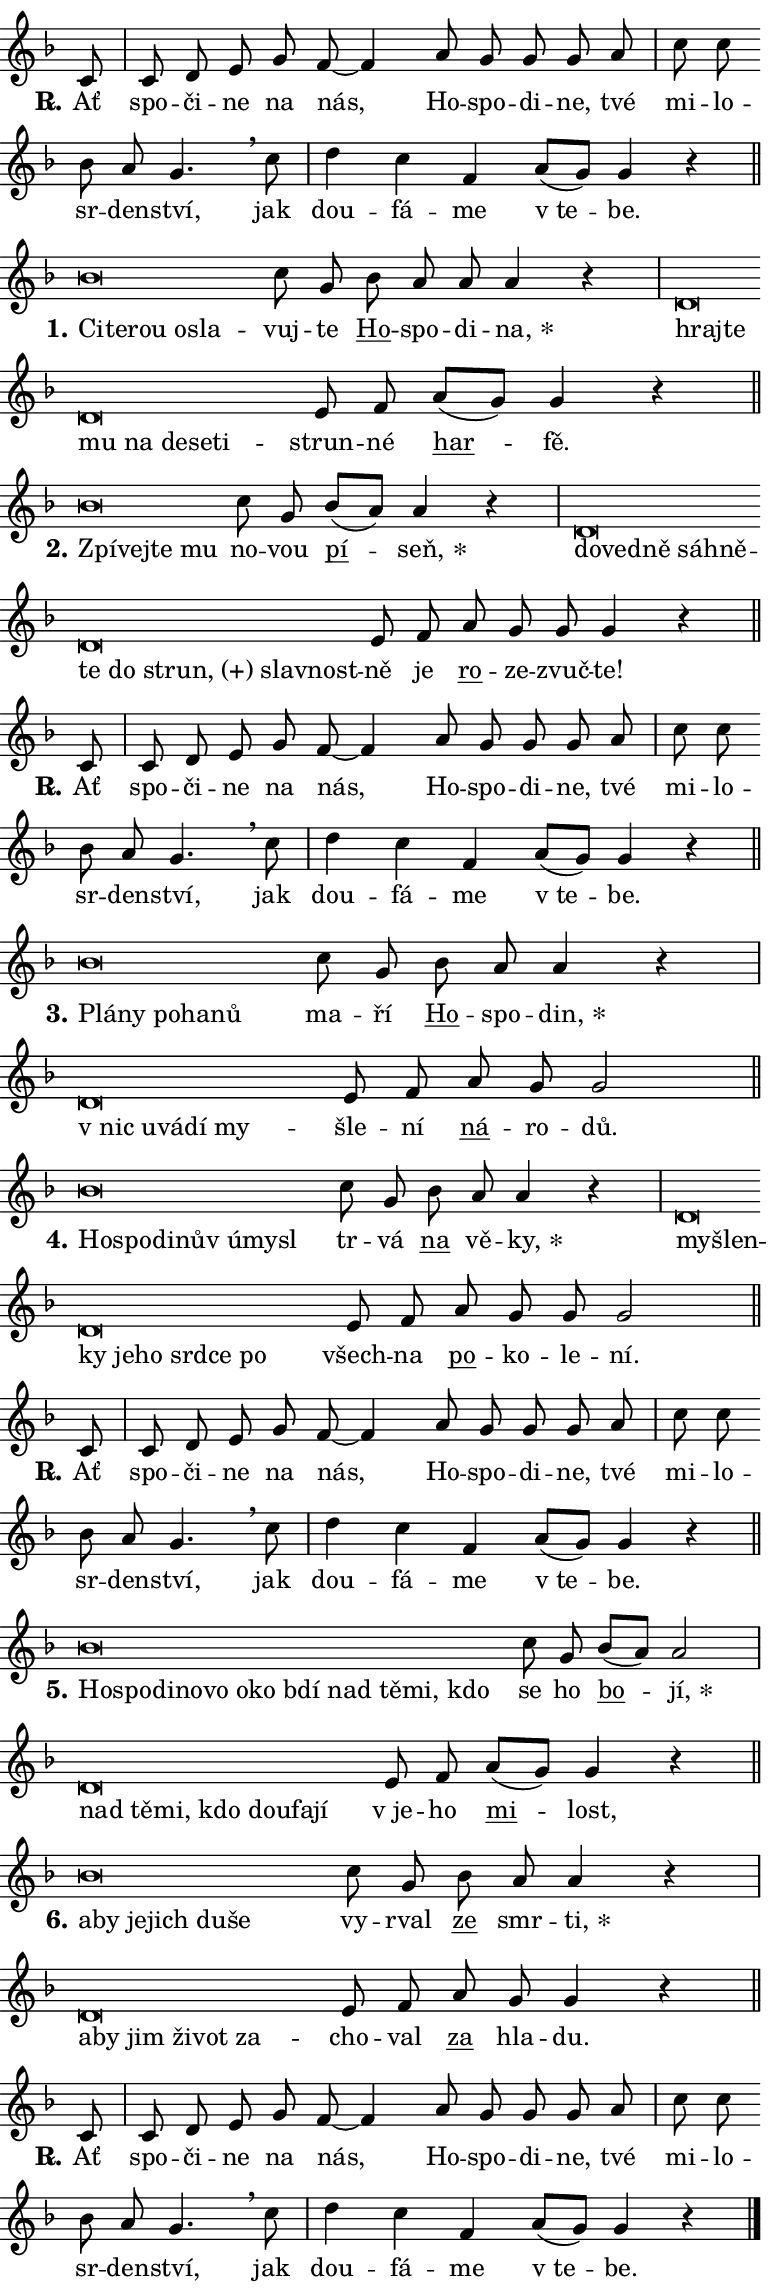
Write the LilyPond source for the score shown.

\version "2.24.0"
\header { tagline = "" }
\paper {
  indent = 0\cm
  top-margin = 0\cm
  right-margin = 0.13\cm % to fit lyric hyphens
  bottom-margin = 0\cm
  left-margin = 0\cm
  paper-width = 13\cm
  page-breaking = #ly:one-page-breaking
  system-system-spacing.basic-distance = #11
  score-system-spacing.basic-distance = #11
  ragged-last = ##f
}


%% Author: Thomas Morley
%% https://lists.gnu.org/archive/html/lilypond-user/2020-05/msg00002.html
#(define (line-position grob)
"Returns position of @var[grob} in current system:
   @code{'start}, if at first time-step
   @code{'end}, if at last time-step
   @code{'middle} otherwise
"
  (let* ((col (ly:item-get-column grob))
         (ln (ly:grob-object col 'left-neighbor))
         (rn (ly:grob-object col 'right-neighbor))
         (col-to-check-left (if (ly:grob? ln) ln col))
         (col-to-check-right (if (ly:grob? rn) rn col))
         (break-dir-left
           (and
             (ly:grob-property col-to-check-left 'non-musical #f)
             (ly:item-break-dir col-to-check-left)))
         (break-dir-right
           (and
             (ly:grob-property col-to-check-right 'non-musical #f)
             (ly:item-break-dir col-to-check-right))))
        (cond ((eqv? 1 break-dir-left) 'start)
              ((eqv? -1 break-dir-right) 'end)
              (else 'middle))))

#(define (tranparent-at-line-position vctor)
  (lambda (grob)
  "Relying on @code{line-position} select the relevant enry from @var{vctor}.
Used to determine transparency,"
    (case (line-position grob)
      ((end) (not (vector-ref vctor 0)))
      ((middle) (not (vector-ref vctor 1)))
      ((start) (not (vector-ref vctor 2))))))

noteHeadBreakVisibility =
#(define-music-function (break-visibility)(vector?)
"Makes @code{NoteHead}s transparent relying on @var{break-visibility}"
#{
  \override NoteHead.transparent =
    #(tranparent-at-line-position break-visibility)
#})

#(define delete-ledgers-for-transparent-note-heads
  (lambda (grob)
    "Reads whether a @code{NoteHead} is transparent.
If so this @code{NoteHead} is removed from @code{'note-heads} from
@var{grob}, which is supposed to be @code{LedgerLineSpanner}.
As a result ledgers are not printed for this @code{NoteHead}"
    (let* ((nhds-array (ly:grob-object grob 'note-heads))
           (nhds-list
             (if (ly:grob-array? nhds-array)
                 (ly:grob-array->list nhds-array)
                 '()))
           ;; Relies on the transparent-property being done before
           ;; Staff.LedgerLineSpanner.after-line-breaking is executed.
           ;; This is fragile ...
           (to-keep
             (remove
               (lambda (nhd)
                 (ly:grob-property nhd 'transparent #f))
               nhds-list)))
      ;; TODO find a better method to iterate over grob-arrays, similiar
      ;; to filter/remove etc for lists
      ;; For now rebuilt from scratch
      (set! (ly:grob-object grob 'note-heads)  '())
      (for-each
        (lambda (nhd)
          (ly:pointer-group-interface::add-grob grob 'note-heads nhd))
        to-keep))))

squashNotes = {
  \override NoteHead.X-extent = #'(-0.2 . 0.2)
  \override NoteHead.Y-extent = #'(-0.75 . 0)
  \override NoteHead.stencil =
    #(lambda (grob)
       (let ((pos (ly:grob-property grob 'staff-position)))
         (begin
           (if (< pos -7) (display "ERROR: Lower brevis then expected\n") (display ""))
           (if (<= pos -6) ly:text-interface::print ly:note-head::print))))
}
unSquashNotes = {
  \revert NoteHead.X-extent
  \revert NoteHead.Y-extent
  \revert NoteHead.stencil
}

hideNotes = \noteHeadBreakVisibility #begin-of-line-visible
unHideNotes = \noteHeadBreakVisibility #all-visible

% work-around for resetting accidentals
% https://lilypond.org/doc/v2.23/Documentation/notation/displaying-rhythms#unmetered-music
cadenzaMeasure = {
  \cadenzaOff
  \partial 1024 s1024
  \cadenzaOn
}

#(define-markup-command (accent layout props text) (markup?)
  "Underline accented syllable"
  (interpret-markup layout props
    #{\markup \override #'(offset . 4.3) \underline { #text }#}))

responsum = \markup \concat {
  "R" \hspace #-1.05 \path #0.1 #'((moveto 0 0.07) (lineto 0.9 0.8)) \hspace #0.05 "."
}

spaceSize = #0.6828661417322834 % exact space size for TeX Gyre Schola

\layout {
  \context {
    \Staff
    \remove "Time_signature_engraver"
    \override LedgerLineSpanner.after-line-breaking = #delete-ledgers-for-transparent-note-heads
  }
  \context {
    \Lyrics {
      \override LyricSpace.minimum-distance = \spaceSize
      \override LyricText.font-name = #"TeX Gyre Schola"
      \override LyricText.font-size = 1
      \override StanzaNumber.font-name = #"TeX Gyre Schola Bold"
      \override StanzaNumber.font-size = 1
    }
  }
  \context {
    \Score 
    \override NoteHead.text =
      #(lambda (grob) 
        (let ((pos (ly:grob-property grob 'staff-position)))
          #{\markup {
            \combine
              \halign #-0.55 \raise #(if (= pos -6) 0 0.5) \override #'(thickness . 2) \draw-line #'(3.2 . 0)
              \musicglyph "noteheads.sM1"
          }#}))
  }
}

% magnetic-lyrics.ily
%
%   written by
%     Jean Abou Samra <jean@abou-samra.fr>
%     Werner Lemberg <wl@gnu.org>
%
%   adapted by
%     Jiri Hon <jiri.hon@gmail.com>
%
% Version 2022-Apr-15

% https://www.mail-archive.com/lilypond-user@gnu.org/msg149350.html

#(define (Left_hyphen_pointer_engraver context)
   "Collect syllable-hyphen-syllable occurrences in lyrics and store
them in properties.  This engraver only looks to the left.  For
example, if the lyrics input is @code{foo -- bar}, it does the
following.

@itemize @bullet
@item
Set the @code{text} property of the @code{LyricHyphen} grob between
@q{foo} and @q{bar} to @code{foo}.

@item
Set the @code{left-hyphen} property of the @code{LyricText} grob with
text @q{foo} to the @code{LyricHyphen} grob between @q{foo} and
@q{bar}.
@end itemize

Use this auxiliary engraver in combination with the
@code{lyric-@/text::@/apply-@/magnetic-@/offset!} hook."
   (let ((hyphen #f)
         (text #f))
     (make-engraver
      (acknowledgers
       ((lyric-syllable-interface engraver grob source-engraver)
        (set! text grob)))
      (end-acknowledgers
       ((lyric-hyphen-interface engraver grob source-engraver)
        ;(when (not (grob::has-interface grob 'lyric-space-interface))
          (set! hyphen grob)));)
      ((stop-translation-timestep engraver)
       (when (and text hyphen)
         (ly:grob-set-object! text 'left-hyphen hyphen))
       (set! text #f)
       (set! hyphen #f)))))

#(define (lyric-text::apply-magnetic-offset! grob)
   "If the space between two syllables is less than the value in
property @code{LyricText@/.details@/.squash-threshold}, move the right
syllable to the left so that it gets concatenated with the left
syllable.

Use this function as a hook for
@code{LyricText@/.after-@/line-@/breaking} if the
@code{Left_@/hyphen_@/pointer_@/engraver} is active."
   (let ((hyphen (ly:grob-object grob 'left-hyphen #f)))
     (when hyphen
       (let ((left-text (ly:spanner-bound hyphen LEFT)))
         (when (grob::has-interface left-text 'lyric-syllable-interface)
           (let* ((common (ly:grob-common-refpoint grob left-text X))
                  (this-x-ext (ly:grob-extent grob common X))
                  (left-x-ext
                   (begin
                     ;; Trigger magnetism for left-text.
                     (ly:grob-property left-text 'after-line-breaking)
                     (ly:grob-extent left-text common X)))
                  ;; `delta` is the gap width between two syllables.
                  (delta (- (interval-start this-x-ext)
                            (interval-end left-x-ext)))
                  (details (ly:grob-property grob 'details))
                  (threshold (assoc-get 'squash-threshold details 0.2)))
             (when (< delta threshold)
               (let* (;; We have to manipulate the input text so that
                      ;; ligatures crossing syllable boundaries are not
                      ;; disabled.  For languages based on the Latin
                      ;; script this is essentially a beautification.
                      ;; However, for non-Western scripts it can be a
                      ;; necessity.
                      (lt (ly:grob-property left-text 'text))
                      (rt (ly:grob-property grob 'text))
                      (is-space (grob::has-interface hyphen 'lyric-space-interface))
                      (space (if is-space " " ""))
                      (extra-delta (if is-space spaceSize 0))
                      ;; Append new syllable.
                      (ltrt-space (if (and (string? lt) (string? rt))
                                (string-append lt space rt)
                                (make-concat-markup (list lt space rt))))
                      ;; Right-align `ltrt` to the right side.
                      (ltrt-space-markup (grob-interpret-markup
                               grob
                               (make-translate-markup
                                (cons (interval-length this-x-ext) 0)
                                (make-right-align-markup ltrt-space)))))
                 (begin
                   ;; Don't print `left-text`.
                   (ly:grob-set-property! left-text 'stencil #f)
                   ;; Set text and stencil (which holds all collected
                   ;; syllables so far) and shift it to the left.
                   (ly:grob-set-property! grob 'text ltrt-space)
                   (ly:grob-set-property! grob 'stencil ltrt-space-markup)
                   (ly:grob-translate-axis! grob (- (- delta extra-delta)) X))))))))))


#(define (lyric-hyphen::displace-bounds-first grob)
   ;; Make very sure this callback isn't triggered too early.
   (let ((left (ly:spanner-bound grob LEFT))
         (right (ly:spanner-bound grob RIGHT)))
     (ly:grob-property left 'after-line-breaking)
     (ly:grob-property right 'after-line-breaking)
     (ly:lyric-hyphen::print grob)))

squashThreshold = #0.4

\layout {
  \context {
    \Lyrics
    \consists #Left_hyphen_pointer_engraver
    \override LyricText.after-line-breaking =
      #lyric-text::apply-magnetic-offset!
    \override LyricHyphen.stencil = #lyric-hyphen::displace-bounds-first
    \override LyricText.details.squash-threshold = \squashThreshold
    \override LyricHyphen.minimum-distance = 0
    \override LyricHyphen.minimum-length = \squashThreshold
  }
}

squashText = \override LyricText.details.squash-threshold = 9999
unSquashText = \override LyricText.details.squash-threshold = \squashThreshold

leftText = \override LyricText.self-alignment-X = #LEFT
unLeftText = \revert LyricText.self-alignment-X

starOffset = #(lambda (grob) 
                (let ((x_offset (ly:self-alignment-interface::aligned-on-x-parent grob)))
                  (if (= x_offset 0) 0 (+ x_offset 1.2))))

star = #(define-music-function (syllable)(string?)
"Append star separator at the end of a syllable"
#{
  \once \override LyricText.X-offset = #starOffset
  \lyricmode { \markup {
    #syllable
    \override #'((font-name . "TeX Gyre Schola Bold")) \hspace #0.2 \lower #0.65 \larger "*"
  } }
#})

starAccent = #(define-music-function (syllable)(string?)
"Append star separator at the end of a syllable and make accent"
#{
  \once \override LyricText.X-offset = #starOffset
  \lyricmode { \markup {
    \accent #syllable
    \override #'((font-name . "TeX Gyre Schola Bold")) \hspace #0.2 \lower #0.65 \larger "*"
  } }
#})

breath = #(define-music-function (syllable)(string?)
"Append breathing indicator at the end of a syllable"
#{
  \lyricmode { \markup { #syllable "+" } }
#})

optionalBreath = #(define-music-function (syllable)(string?)
"Append optional breathing indicator at the end of a syllable"
#{
  \lyricmode { \markup { #syllable "(+)" } }
#})


\score {
    <<
        \new Voice = "melody" { \cadenzaOn \key f \major \relative { c'8 \cadenzaMeasure \bar "|" c d e \bar "" g f~ f4 \bar "" a8 g \bar "" g g a \cadenzaMeasure \bar "|" c c \bar "" bes a g4. \breathe c8 \cadenzaMeasure \bar "|" d4 c \bar "" f, a8[( g)] g4 r \cadenzaMeasure \bar "||" \break } }
        \new Lyrics \lyricsto "melody" { \lyricmode { \set stanza = \responsum
Ať spo -- či -- ne na nás, Ho -- spo -- di -- ne, tvé mi -- lo -- sr -- den -- ství, jak dou -- fá -- me "v te" -- be. } }
    >>
    \layout {}
}

\score {
    <<
        \new Voice = "melody" { \cadenzaOn \key f \major \relative { \squashNotes bes'\breve*1/16 \hideNotes \breve*1/16 \bar "" \breve*1/16 \bar "" \breve*1/16 \breve*1/16 \bar "" \unHideNotes \unSquashNotes c8 g \bar "" bes a a a4 r \cadenzaMeasure \bar "|" \squashNotes d,\breve*1/16 \hideNotes \breve*1/16 \bar "" \breve*1/16 \bar "" \breve*1/16 \bar "" \breve*1/16 \bar "" \breve*1/16 \breve*1/16 \bar "" \unHideNotes \unSquashNotes e8 f \bar "" a[( g)] g4 r \cadenzaMeasure \bar "||" \break } }
        \new Lyrics \lyricsto "melody" { \lyricmode { \set stanza = "1."
\leftText Ci -- \squashText te -- rou o -- sla -- \unLeftText \unSquashText vuj -- te \markup \accent Ho -- spo -- di -- \star na, \leftText hraj -- \squashText te mu na de -- se -- ti -- \unLeftText \unSquashText strun -- né \markup \accent har -- fě. } }
    >>
    \layout {}
}

\score {
    <<
        \new Voice = "melody" { \cadenzaOn \key f \major \relative { \squashNotes bes'\breve*1/16 \hideNotes \breve*1/16 \bar "" \breve*1/16 \breve*1/16 \bar "" \unHideNotes \unSquashNotes c8 g \bar "" bes[( a)] a4 r \cadenzaMeasure \bar "|" \squashNotes d,\breve*1/16 \hideNotes \breve*1/16 \bar "" \breve*1/16 \bar "" \breve*1/16 \bar "" \breve*1/16 \bar "" \breve*1/16 \bar "" \breve*1/16 \bar "" \breve*1/16 \bar "" \breve*1/16 \breve*1/16 \bar "" \unHideNotes \unSquashNotes e8 f \bar "" a g g g4 r \cadenzaMeasure \bar "||" \break } }
        \new Lyrics \lyricsto "melody" { \lyricmode { \set stanza = "2."
\leftText Zpí -- \squashText vej -- te mu \unLeftText \unSquashText no -- vou \markup \accent pí -- \star seň, \leftText do -- \squashText ved -- ně sáh -- ně -- te do \optionalBreath strun, slav -- nost -- \unLeftText \unSquashText ně je \markup \accent ro -- ze -- zvuč -- te! } }
    >>
    \layout {}
}

\score {
    <<
        \new Voice = "melody" { \cadenzaOn \key f \major \relative { c'8 \cadenzaMeasure \bar "|" c d e \bar "" g f~ f4 \bar "" a8 g \bar "" g g a \cadenzaMeasure \bar "|" c c \bar "" bes a g4. \breathe c8 \cadenzaMeasure \bar "|" d4 c \bar "" f, a8[( g)] g4 r \cadenzaMeasure \bar "||" \break } }
        \new Lyrics \lyricsto "melody" { \lyricmode { \set stanza = \responsum
Ať spo -- či -- ne na nás, Ho -- spo -- di -- ne, tvé mi -- lo -- sr -- den -- ství, jak dou -- fá -- me "v te" -- be. } }
    >>
    \layout {}
}

\score {
    <<
        \new Voice = "melody" { \cadenzaOn \key f \major \relative { \squashNotes bes'\breve*1/16 \hideNotes \breve*1/16 \bar "" \breve*1/16 \bar "" \breve*1/16 \breve*1/16 \bar "" \unHideNotes \unSquashNotes c8 g \bar "" bes a a4 r \cadenzaMeasure \bar "|" \squashNotes d,\breve*1/16 \hideNotes \breve*1/16 \bar "" \breve*1/16 \bar "" \breve*1/16 \breve*1/16 \bar "" \unHideNotes \unSquashNotes e8 f \bar "" a g g2 \cadenzaMeasure \bar "||" \break } }
        \new Lyrics \lyricsto "melody" { \lyricmode { \set stanza = "3."
\leftText Plá -- \squashText ny po -- ha -- nů \unLeftText \unSquashText ma -- ří \markup \accent Ho -- spo -- \star din, \leftText "v nic" \squashText u -- vá -- dí my -- \unLeftText \unSquashText šle -- ní \markup \accent ná -- ro -- dů. } }
    >>
    \layout {}
}

\score {
    <<
        \new Voice = "melody" { \cadenzaOn \key f \major \relative { \squashNotes bes'\breve*1/16 \hideNotes \breve*1/16 \bar "" \breve*1/16 \bar "" \breve*1/16 \bar "" \breve*1/16 \bar "" \breve*1/16 \breve*1/16 \bar "" \unHideNotes \unSquashNotes c8 g \bar "" bes a a4 r \cadenzaMeasure \bar "|" \squashNotes d,\breve*1/16 \hideNotes \breve*1/16 \bar "" \breve*1/16 \bar "" \breve*1/16 \bar "" \breve*1/16 \bar "" \breve*1/16 \bar "" \breve*1/16 \breve*1/16 \bar "" \unHideNotes \unSquashNotes e8 f \bar "" a g g g2 \cadenzaMeasure \bar "||" \break } }
        \new Lyrics \lyricsto "melody" { \lyricmode { \set stanza = "4."
\leftText Ho -- \squashText spo -- di -- nův ú -- my -- sl \unLeftText \unSquashText tr -- vá \markup \accent na vě -- \star ky, \leftText my -- \squashText šlen -- ky je -- ho srd -- ce po \unLeftText \unSquashText všech -- na \markup \accent po -- ko -- le -- ní. } }
    >>
    \layout {}
}

\score {
    <<
        \new Voice = "melody" { \cadenzaOn \key f \major \relative { c'8 \cadenzaMeasure \bar "|" c d e \bar "" g f~ f4 \bar "" a8 g \bar "" g g a \cadenzaMeasure \bar "|" c c \bar "" bes a g4. \breathe c8 \cadenzaMeasure \bar "|" d4 c \bar "" f, a8[( g)] g4 r \cadenzaMeasure \bar "||" \break } }
        \new Lyrics \lyricsto "melody" { \lyricmode { \set stanza = \responsum
Ať spo -- či -- ne na nás, Ho -- spo -- di -- ne, tvé mi -- lo -- sr -- den -- ství, jak dou -- fá -- me "v te" -- be. } }
    >>
    \layout {}
}

\score {
    <<
        \new Voice = "melody" { \cadenzaOn \key f \major \relative { \squashNotes bes'\breve*1/16 \hideNotes \breve*1/16 \bar "" \breve*1/16 \bar "" \breve*1/16 \bar "" \breve*1/16 \bar "" \breve*1/16 \bar "" \breve*1/16 \bar "" \breve*1/16 \bar "" \breve*1/16 \bar "" \breve*1/16 \bar "" \breve*1/16 \breve*1/16 \bar "" \unHideNotes \unSquashNotes c8 g \bar "" bes[( a)] a2 \cadenzaMeasure \bar "|" \squashNotes d,\breve*1/16 \hideNotes \breve*1/16 \bar "" \breve*1/16 \bar "" \breve*1/16 \bar "" \breve*1/16 \bar "" \breve*1/16 \breve*1/16 \bar "" \unHideNotes \unSquashNotes e8 f \bar "" a[( g)] g4 r \cadenzaMeasure \bar "||" \break } }
        \new Lyrics \lyricsto "melody" { \lyricmode { \set stanza = "5."
\leftText Ho -- \squashText spo -- di -- no -- vo o -- ko bdí nad tě -- mi, kdo \unLeftText \unSquashText se ho \markup \accent bo -- \star jí, \leftText nad \squashText tě -- mi, kdo dou -- fa -- jí \unLeftText \unSquashText "v je" -- ho \markup \accent mi -- lost, } }
    >>
    \layout {}
}

\score {
    <<
        \new Voice = "melody" { \cadenzaOn \key f \major \relative { \squashNotes bes'\breve*1/16 \hideNotes \breve*1/16 \bar "" \breve*1/16 \bar "" \breve*1/16 \bar "" \breve*1/16 \breve*1/16 \bar "" \unHideNotes \unSquashNotes c8 g \bar "" bes a a4 r \cadenzaMeasure \bar "|" \squashNotes d,\breve*1/16 \hideNotes \breve*1/16 \bar "" \breve*1/16 \bar "" \breve*1/16 \bar "" \breve*1/16 \breve*1/16 \bar "" \unHideNotes \unSquashNotes e8 f \bar "" a g g4 r \cadenzaMeasure \bar "||" \break } }
        \new Lyrics \lyricsto "melody" { \lyricmode { \set stanza = "6."
\leftText a -- \squashText by je -- jich du -- še \unLeftText \unSquashText vy -- rval \markup \accent ze smr -- \star ti, \leftText a -- \squashText by jim ži -- vot za -- \unLeftText \unSquashText cho -- val \markup \accent za hla -- du. } }
    >>
    \layout {}
}

\score {
    <<
        \new Voice = "melody" { \cadenzaOn \key f \major \relative { c'8 \cadenzaMeasure \bar "|" c d e \bar "" g f~ f4 \bar "" a8 g \bar "" g g a \cadenzaMeasure \bar "|" c c \bar "" bes a g4. \breathe c8 \cadenzaMeasure \bar "|" d4 c \bar "" f, a8[( g)] g4 r \cadenzaMeasure \bar "||" \break } \bar "|." }
        \new Lyrics \lyricsto "melody" { \lyricmode { \set stanza = \responsum
Ať spo -- či -- ne na nás, Ho -- spo -- di -- ne, tvé mi -- lo -- sr -- den -- ství, jak dou -- fá -- me "v te" -- be. } }
    >>
    \layout {}
}
